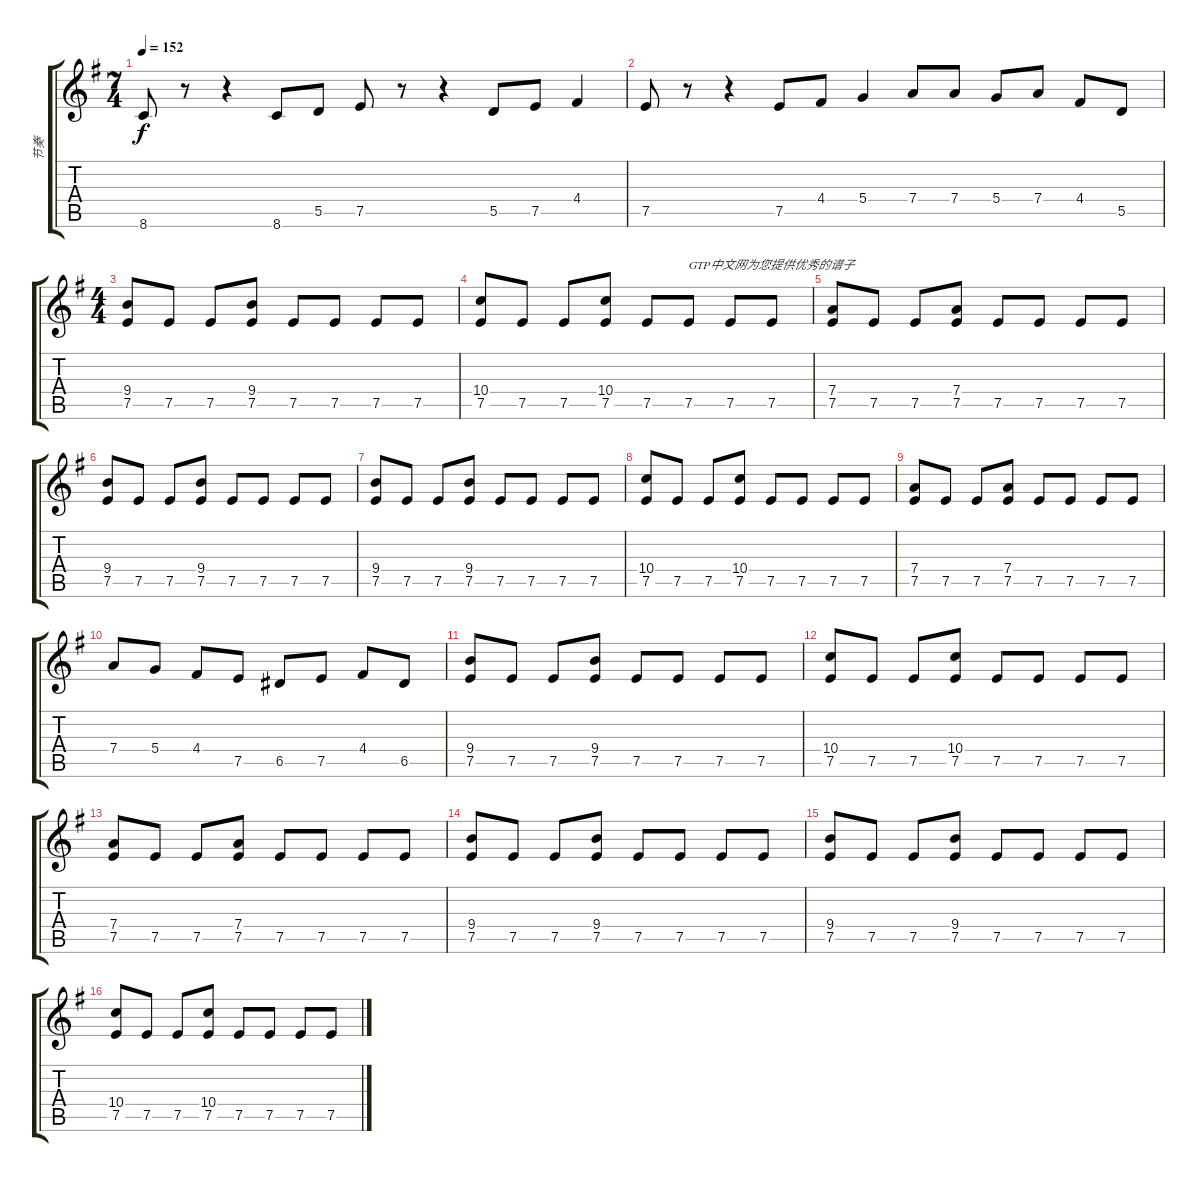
\track ("节奏" "节奏") {instrument distortionguitar}
\staff {score tabs}
\tuning (E4 B3 G3 D3 A2 E2) {hide}
\ts (7 4)
\tempo 152
\clef g2
\ks g
8.6.8{dy f} r.8 r.4 8.6.8 5.5.8 7.5.8 r.8 r.4 5.5.8 7.5.8 4.4.4 |
7.5.8 r.8 r.4 7.5.8 4.4.8 5.4.4 7.4.8 7.4.8 5.4.8 7.4.8 4.4.8 5.5.8 |
\ts (4 4)
(9.4 7.5).8 7.5.8 7.5.8 (9.4 7.5).8 7.5.8 7.5.8 7.5.8 7.5.8 |
(10.4 7.5).8 7.5.8 7.5.8 (10.4 7.5).8 7.5.8 7.5.8{txt "GTP中文网为您提供优秀的谱子"} 7.5.8 7.5.8 |
(7.4 7.5).8 7.5.8 7.5.8 (7.4 7.5).8 7.5.8 7.5.8 7.5.8 7.5.8 |
(9.4 7.5).8 7.5.8 7.5.8 (9.4 7.5).8 7.5.8 7.5.8 7.5.8 7.5.8 |
(9.4 7.5).8 7.5.8 7.5.8 (9.4 7.5).8 7.5.8 7.5.8 7.5.8 7.5.8 |
(10.4 7.5).8 7.5.8 7.5.8 (10.4 7.5).8 7.5.8 7.5.8 7.5.8 7.5.8 |
(7.4 7.5).8 7.5.8 7.5.8 (7.4 7.5).8 7.5.8 7.5.8 7.5.8 7.5.8 |
7.4.8 5.4.8 4.4.8 7.5.8 6.5.8 7.5.8 4.4.8 6.5.8 |
(9.4 7.5).8 7.5.8 7.5.8 (9.4 7.5).8 7.5.8 7.5.8 7.5.8 7.5.8 |
(10.4 7.5).8 7.5.8 7.5.8 (10.4 7.5).8 7.5.8 7.5.8 7.5.8 7.5.8 |
(7.4 7.5).8 7.5.8 7.5.8 (7.4 7.5).8 7.5.8 7.5.8 7.5.8 7.5.8 |
(9.4 7.5).8 7.5.8 7.5.8 (9.4 7.5).8 7.5.8 7.5.8 7.5.8 7.5.8 |
(9.4 7.5).8 7.5.8 7.5.8 (9.4 7.5).8 7.5.8 7.5.8 7.5.8 7.5.8 |
(10.4 7.5).8 7.5.8 7.5.8 (10.4 7.5).8 7.5.8 7.5.8 7.5.8 7.5.8
